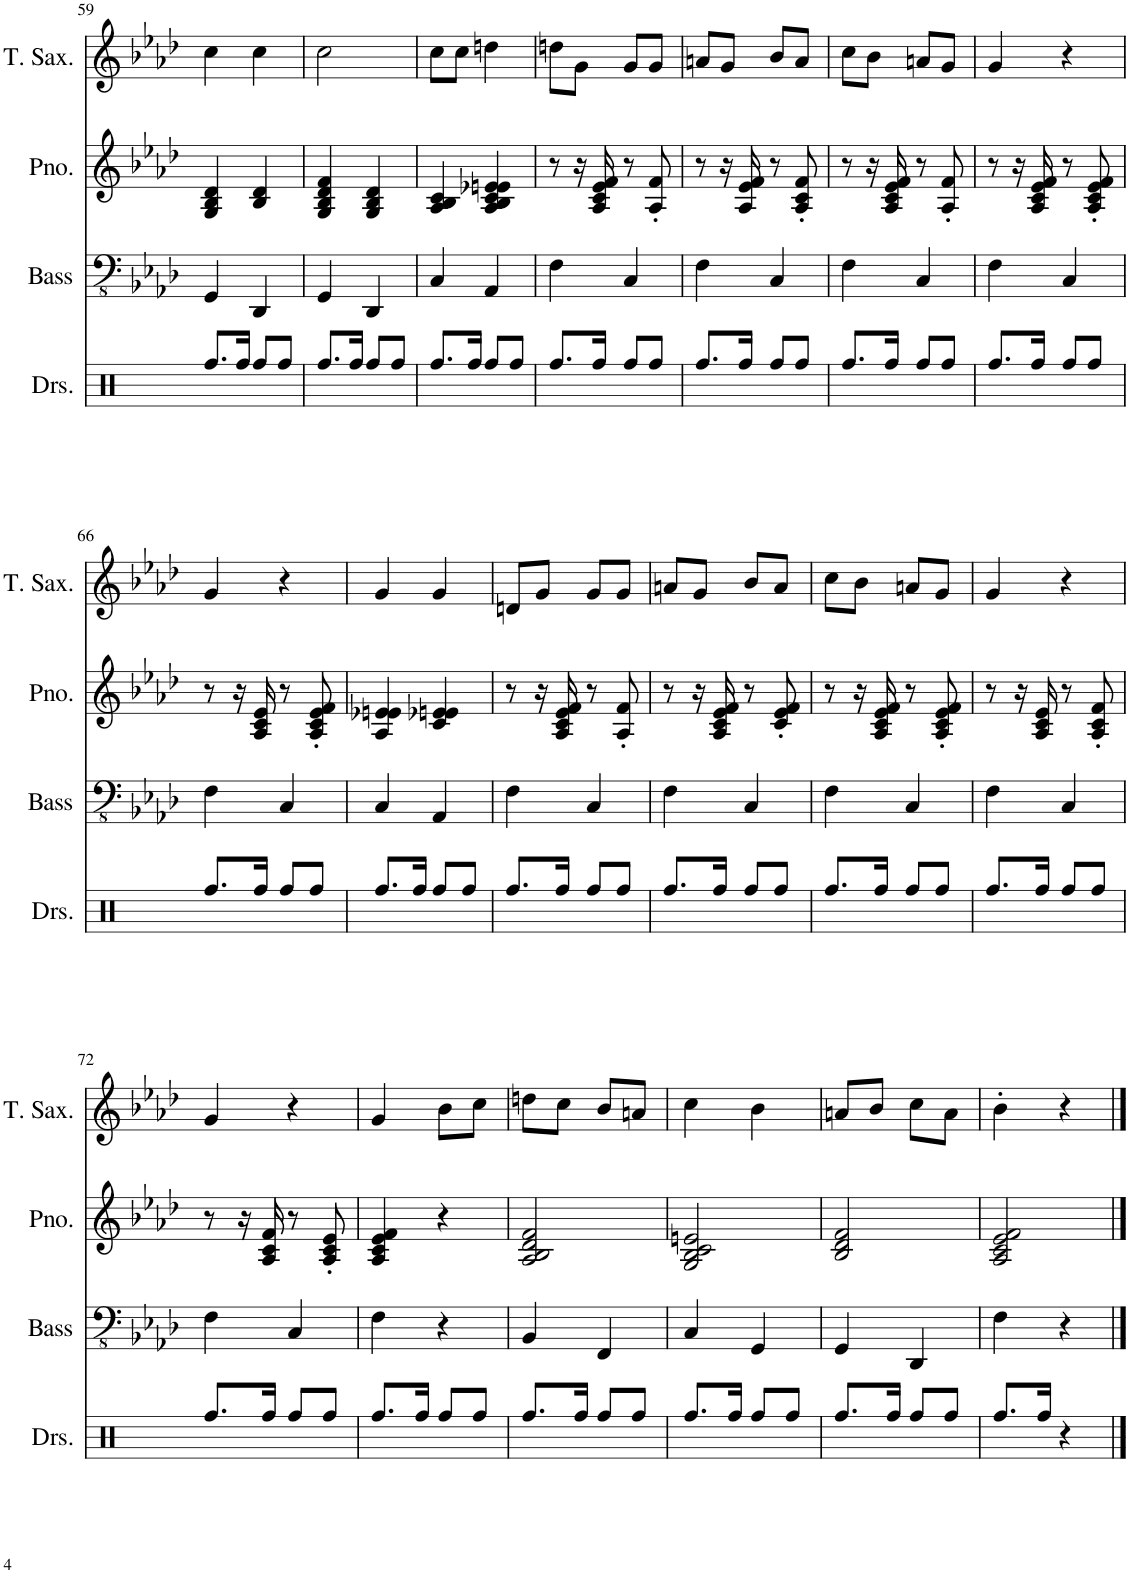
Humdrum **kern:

**kern	**kern	**kern	**kern
*part4	*part3	*part2	*part1
*staff4	*staff3	*staff2	*staff1
*I"Drumset, Drum	*I"Acoustic Bass, Bass	*I"Piano, Chord	*I"Tenor Saxophone, Solo
*I'Drs.	*I'Bass	*I'Pno.	*I'T. Sax.
!!LO:PB:g=z
*clefX	*clefFv4	*clefG2	*clefG2
*	*	*	*Trd8c14
*k[]	*k[b-e-a-d-]	*k[b-e-a-d-]	*k[b-e-a-d-]
*M2/4	*M2/4	*M2/4	*M2/4
=59	=59	=59	=59
8.Rff/L	4GGG/	4G/ 4B-/ 4d-/	4cc\
16Rff/Jk	.	.	.
8Rff/L	4DDD-/	4B-/ 4d-/	4cc\
8Rff/J	.	.	.
=60	=60	=60	=60
8.Rff/L	4GGG/	4G/ 4B-/ 4d-/ 4f/	2cc\
16Rff/Jk	.	.	.
8Rff/L	4DDD-/	4G/ 4B-/ 4d-/	.
8Rff/J	.	.	.
=61	=61	=61	=61
8.Rff/L	4CC/	4A-/ 4B-/ 4c/	8cc\L
.	.	.	8cc\J
16Rff/Jk	.	.	.
8Rff/L	4AAA-/	4A-/ 4B-/ 4c/ 4e-X/ 4en/	4ddn\
8Rff/J	.	.	.
=62	=62	=62	=62
8.Rff/L	4FF\	8r	8ddn\L
.	.	16r	8g\J
16Rff/Jk	.	16A-/ 16c/ 16e-/ 16f/	.
8Rff/L	4CC/	8r	8g/L
8Rff/J	.	8A-/' 8f/'	8g/J
=63	=63	=63	=63
8.Rff/L	4FF\	8r	8an/L
.	.	16r	8g/J
16Rff/Jk	.	16A-/ 16e-/ 16f/	.
8Rff/L	4CC/	8r	8b-/L
8Rff/J	.	8A-/' 8c/' 8f/'	8a/J
=64	=64	=64	=64
8.Rff/L	4FF\	8r	8cc\L
.	.	16r	8b-\J
16Rff/Jk	.	16A-/ 16c/ 16e-/ 16f/	.
8Rff/L	4CC/	8r	8an/L
8Rff/J	.	8A-/' 8f/'	8g/J
=65	=65	=65	=65
8.Rff/L	4FF\	8r	4g/
.	.	16r	.
16Rff/Jk	.	16A-/ 16c/ 16e-/ 16f/	.
8Rff/L	4CC/	8r	4r
8Rff/J	.	8A-/' 8c/' 8e-/' 8f/'	.
!!LO:LB:g=z
=66	=66	=66	=66
8.Rff/L	4FF\	8r	4g/
.	.	16r	.
16Rff/Jk	.	16A-/ 16c/ 16e-/	.
8Rff/L	4CC/	8r	4r
8Rff/J	.	8A-/' 8c/' 8e-/' 8f/'	.
=67	=67	=67	=67
8.Rff/L	4CC/	4A-/ 4e-X/ 4en/	4g/
16Rff/Jk	.	.	.
8Rff/L	4AAA-/	4c/ 4e-X/ 4en/	4g/
8Rff/J	.	.	.
=68	=68	=68	=68
8.Rff/L	4FF\	8r	8dn/L
.	.	16r	8g/J
16Rff/Jk	.	16A-/ 16c/ 16e-/ 16f/	.
8Rff/L	4CC/	8r	8g/L
8Rff/J	.	8A-/' 8f/'	8g/J
=69	=69	=69	=69
8.Rff/L	4FF\	8r	8an/L
.	.	16r	8g/J
16Rff/Jk	.	16A-/ 16c/ 16e-/ 16f/	.
8Rff/L	4CC/	8r	8b-/L
8Rff/J	.	8c/' 8e-/' 8f/'	8a/J
=70	=70	=70	=70
8.Rff/L	4FF\	8r	8cc\L
.	.	16r	8b-\J
16Rff/Jk	.	16A-/ 16c/ 16e-/ 16f/	.
8Rff/L	4CC/	8r	8an/L
8Rff/J	.	8A-/' 8c/' 8e-/' 8f/'	8g/J
=71	=71	=71	=71
8.Rff/L	4FF\	8r	4g/
.	.	16r	.
16Rff/Jk	.	16A-/ 16c/ 16e-/	.
8Rff/L	4CC/	8r	4r
8Rff/J	.	8A-/' 8c/' 8f/'	.
!!LO:LB:g=z
=72	=72	=72	=72
8.Rff/L	4FF\	8r	4g/
.	.	16r	.
16Rff/Jk	.	16A-/ 16c/ 16f/	.
8Rff/L	4CC/	8r	4r
8Rff/J	.	8A-/' 8c/' 8e-/'	.
=73	=73	=73	=73
8.Rff/L	4FF\	4A-/ 4c/ 4e-/ 4f/	4g/
16Rff/Jk	.	.	.
8Rff/L	4r	4r	8b-\L
8Rff/J	.	.	8cc\J
=74	=74	=74	=74
8.Rff/L	4BBB-/	2A-/ 2B-/ 2d-/ 2f/	8ddn\L
.	.	.	8cc\J
16Rff/Jk	.	.	.
8Rff/L	4FFF/	.	8b-/L
8Rff/J	.	.	8an/J
=75	=75	=75	=75
8.Rff/L	4CC/	2G/ 2B-/ 2c/ 2en/	4cc\
16Rff/Jk	.	.	.
8Rff/L	4GGG/	.	4b-\
8Rff/J	.	.	.
=76	=76	=76	=76
8.Rff/L	4GGG/	2B-/ 2d-/ 2f/	8an/L
.	.	.	8b-/J
16Rff/Jk	.	.	.
8Rff/L	4DDD-/	.	8cc\L
8Rff/J	.	.	8a\J
=77	=77	=77	=77
8.Rff/L	4FF\	2A-/ 2c/ 2e-/ 2f/	4b-'\
16Rff/Jk	.	.	.
4r	4r	.	4r
==	==	==	==
*-	*-	*-	*-
